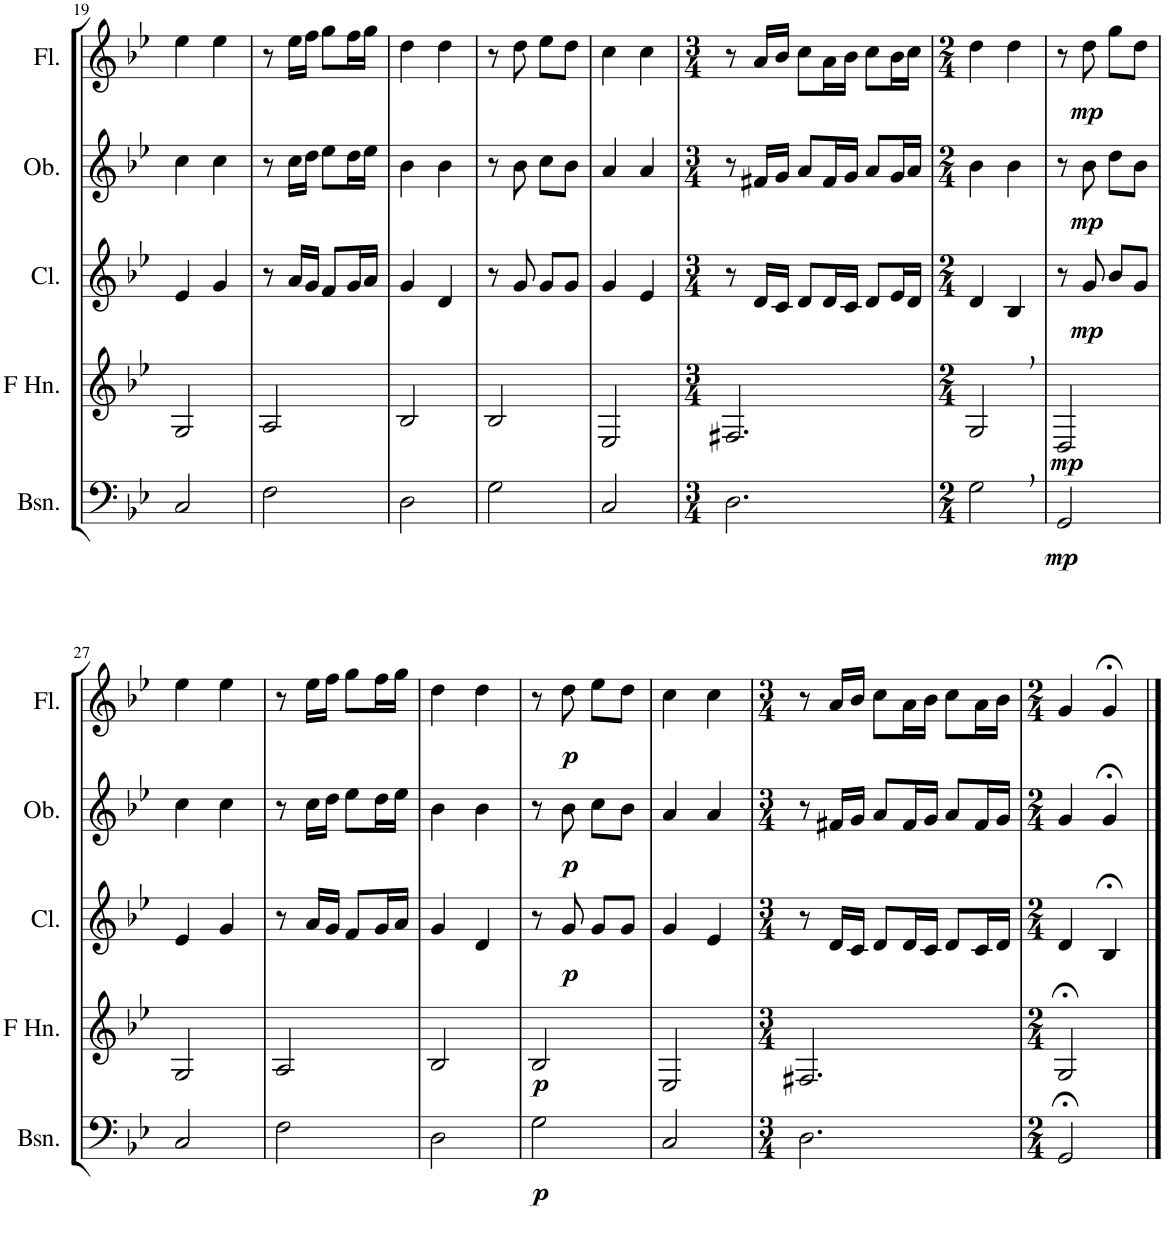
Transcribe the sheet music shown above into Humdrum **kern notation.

**kern	**dynam	**kern	**dynam	**kern	**dynam	**kern	**dynam	**kern	**dynam
*part5	*part5	*part4	*part4	*part3	*part3	*part2	*part2	*part1	*part1
*staff5	*staff5	*staff4	*staff4	*staff3	*staff3	*staff2	*staff2	*staff1	*staff1
*I"Bassoon	*	*I"Horn in F	*	*I"Bb Clarinet	*	*I"Oboe	*	*I"Flute	*
*I'Bsn.	*	*	*	*I'Cl.	*	*I'Ob.	*	*I'Fl.	*
!!LO:PB:g=z
*clefF4	*	*clefG2	*	*clefG2	*	*clefG2	*	*clefG2	*
*	*	*ITrd4c7	*	*ITrd1c2	*	*	*	*	*
*k[b-e-]	*	*k[b-e-]	*	*k[b-e-]	*	*k[b-e-]	*	*k[b-e-]	*
*M2/4	*	*M2/4	*	*M2/4	*	*M2/4	*	*M2/4	*
=19	=19	=19	=19	=19	=19	=19	=19	=19	=19
2C/	.	2G/	.	4e-/	.	4cc\	.	4ee-\	.
.	.	.	.	4g/	.	4cc\	.	4ee-\	.
=20	=20	=20	=20	=20	=20	=20	=20	=20	=20
2F\	.	2A/	.	8r	.	8r	.	8r	.
.	.	.	.	16a/LL	.	16cc\LL	.	16ee-\LL	.
.	.	.	.	16g/JJ	.	16dd\JJ	.	16ff\JJ	.
.	.	.	.	8f/L	.	8ee-\L	.	8gg\L	.
.	.	.	.	16g/L	.	16dd\L	.	16ff\L	.
.	.	.	.	16a/JJ	.	16ee-\JJ	.	16gg\JJ	.
=21	=21	=21	=21	=21	=21	=21	=21	=21	=21
2D\	.	2B-/	.	4g/	.	4b-\	.	4dd\	.
.	.	.	.	4d/	.	4b-\	.	4dd\	.
=22	=22	=22	=22	=22	=22	=22	=22	=22	=22
2G\	.	2B-/	.	8r	.	8r	.	8r	.
.	.	.	.	8g/	.	8b-\	.	8dd\	.
.	.	.	.	8g/L	.	8cc\L	.	8ee-\L	.
.	.	.	.	8g/J	.	8b-\J	.	8dd\J	.
=23	=23	=23	=23	=23	=23	=23	=23	=23	=23
2C/	.	2E-/	.	4g/	.	4a/	.	4cc\	.
.	.	.	.	4e-/	.	4a/	.	4cc\	.
=24	=24	=24	=24	=24	=24	=24	=24	=24	=24
*M3/4	*	*M3/4	*	*M3/4	*	*M3/4	*	*M3/4	*
2.D\	.	2.F#X/	.	8r	.	8r	.	8r	.
.	.	.	.	16d/LL	.	16f#X/LL	.	16a/LL	.
.	.	.	.	16c/JJ	.	16g/JJ	.	16b-/JJ	.
.	.	.	.	8d/L	.	8a/L	.	8cc\L	.
.	.	.	.	16d/L	.	16f#/L	.	16a\L	.
.	.	.	.	16c/JJ	.	16g/JJ	.	16b-\JJ	.
.	.	.	.	8d/L	.	8a/L	.	8cc\L	.
.	.	.	.	16e-/L	.	16g/L	.	16b-\L	.
.	.	.	.	16d/JJ	.	16a/JJ	.	16cc\JJ	.
=25	=25	=25	=25	=25	=25	=25	=25	=25	=25
*M2/4	*	*M2/4	*	*M2/4	*	*M2/4	*	*M2/4	*
2G,\	.	2G,/	.	4d/	.	4b-\	.	4dd\	.
.	.	.	.	4B-/	.	4b-\	.	4dd\	.
=26	=26	=26	=26	=26	=26	=26	=26	=26	=26
!	!LO:DY:b	!	!LO:DY:b	!	!	!	!	!	!
2GG/	mp	2D/	mp	8r	.	8r	.	8r	.
!	!	!	!	!	!LO:DY:b	!	!LO:DY:b	!	!LO:DY:b
.	.	.	.	8g/	mp	8b-\	mp	8dd\	mp
.	.	.	.	8b-/L	.	8dd\L	.	8gg\L	.
.	.	.	.	8g/J	.	8b-\J	.	8dd\J	.
!!LO:LB:g=z
=27	=27	=27	=27	=27	=27	=27	=27	=27	=27
2C/	.	2G/	.	4e-/	.	4cc\	.	4ee-\	.
.	.	.	.	4g/	.	4cc\	.	4ee-\	.
=28	=28	=28	=28	=28	=28	=28	=28	=28	=28
2F\	.	2A/	.	8r	.	8r	.	8r	.
.	.	.	.	16a/LL	.	16cc\LL	.	16ee-\LL	.
.	.	.	.	16g/JJ	.	16dd\JJ	.	16ff\JJ	.
.	.	.	.	8f/L	.	8ee-\L	.	8gg\L	.
.	.	.	.	16g/L	.	16dd\L	.	16ff\L	.
.	.	.	.	16a/JJ	.	16ee-\JJ	.	16gg\JJ	.
=29	=29	=29	=29	=29	=29	=29	=29	=29	=29
2D\	.	2B-/	.	4g/	.	4b-\	.	4dd\	.
.	.	.	.	4d/	.	4b-\	.	4dd\	.
=30	=30	=30	=30	=30	=30	=30	=30	=30	=30
!	!LO:DY:b	!	!LO:DY:b	!	!	!	!	!	!
2G\	p	2B-/	p	8r	.	8r	.	8r	.
!	!	!	!	!	!LO:DY:b	!	!LO:DY:b	!	!LO:DY:b
.	.	.	.	8g/	p	8b-\	p	8dd\	p
.	.	.	.	8g/L	.	8cc\L	.	8ee-\L	.
.	.	.	.	8g/J	.	8b-\J	.	8dd\J	.
=31	=31	=31	=31	=31	=31	=31	=31	=31	=31
2C/	.	2E-/	.	4g/	.	4a/	.	4cc\	.
.	.	.	.	4e-/	.	4a/	.	4cc\	.
=32	=32	=32	=32	=32	=32	=32	=32	=32	=32
*M3/4	*	*M3/4	*	*M3/4	*	*M3/4	*	*M3/4	*
2.D\	.	2.F#X/	.	8r	.	8r	.	8r	.
.	.	.	.	16d/LL	.	16f#X/LL	.	16a/LL	.
.	.	.	.	16c/JJ	.	16g/JJ	.	16b-/JJ	.
.	.	.	.	8d/L	.	8a/L	.	8cc\L	.
.	.	.	.	16d/L	.	16f#/L	.	16a\L	.
.	.	.	.	16c/JJ	.	16g/JJ	.	16b-\JJ	.
.	.	.	.	8d/L	.	8a/L	.	8cc\L	.
.	.	.	.	16c/L	.	16f#/L	.	16a\L	.
.	.	.	.	16d/JJ	.	16g/JJ	.	16b-\JJ	.
=33	=33	=33	=33	=33	=33	=33	=33	=33	=33
*M2/4	*	*M2/4	*	*M2/4	*	*M2/4	*	*M2/4	*
2GG;</	.	2G;</	.	4d/	.	4g/	.	4g/	.
.	.	.	.	4B-;</	.	4g;</	.	4g;</	.
==	==	==	==	==	==	==	==	==	==
*-	*-	*-	*-	*-	*-	*-	*-	*-	*-
